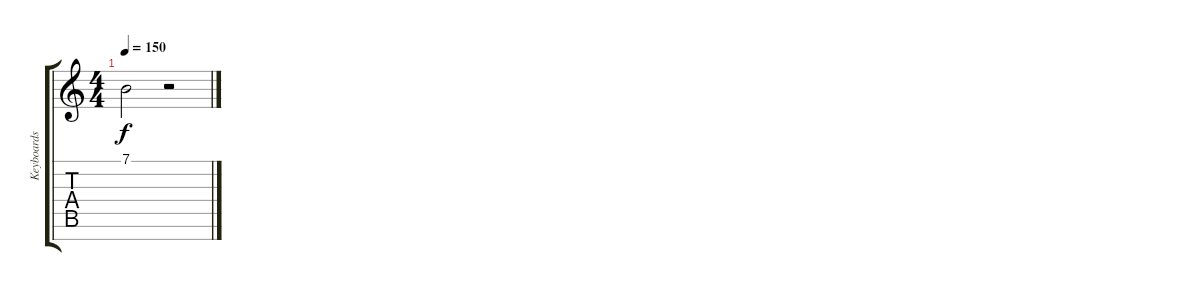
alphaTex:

\track ("Keyboards" "Keyboards") {instrument synthstrings1}
\staff {score tabs}
\tuning (E4 B3 G3 D3 A2 E2 B1) {hide}
\ts (4 4)
\tempo 150
\clef g2
\ks c
7.1{t}.2{dy f} r.2
